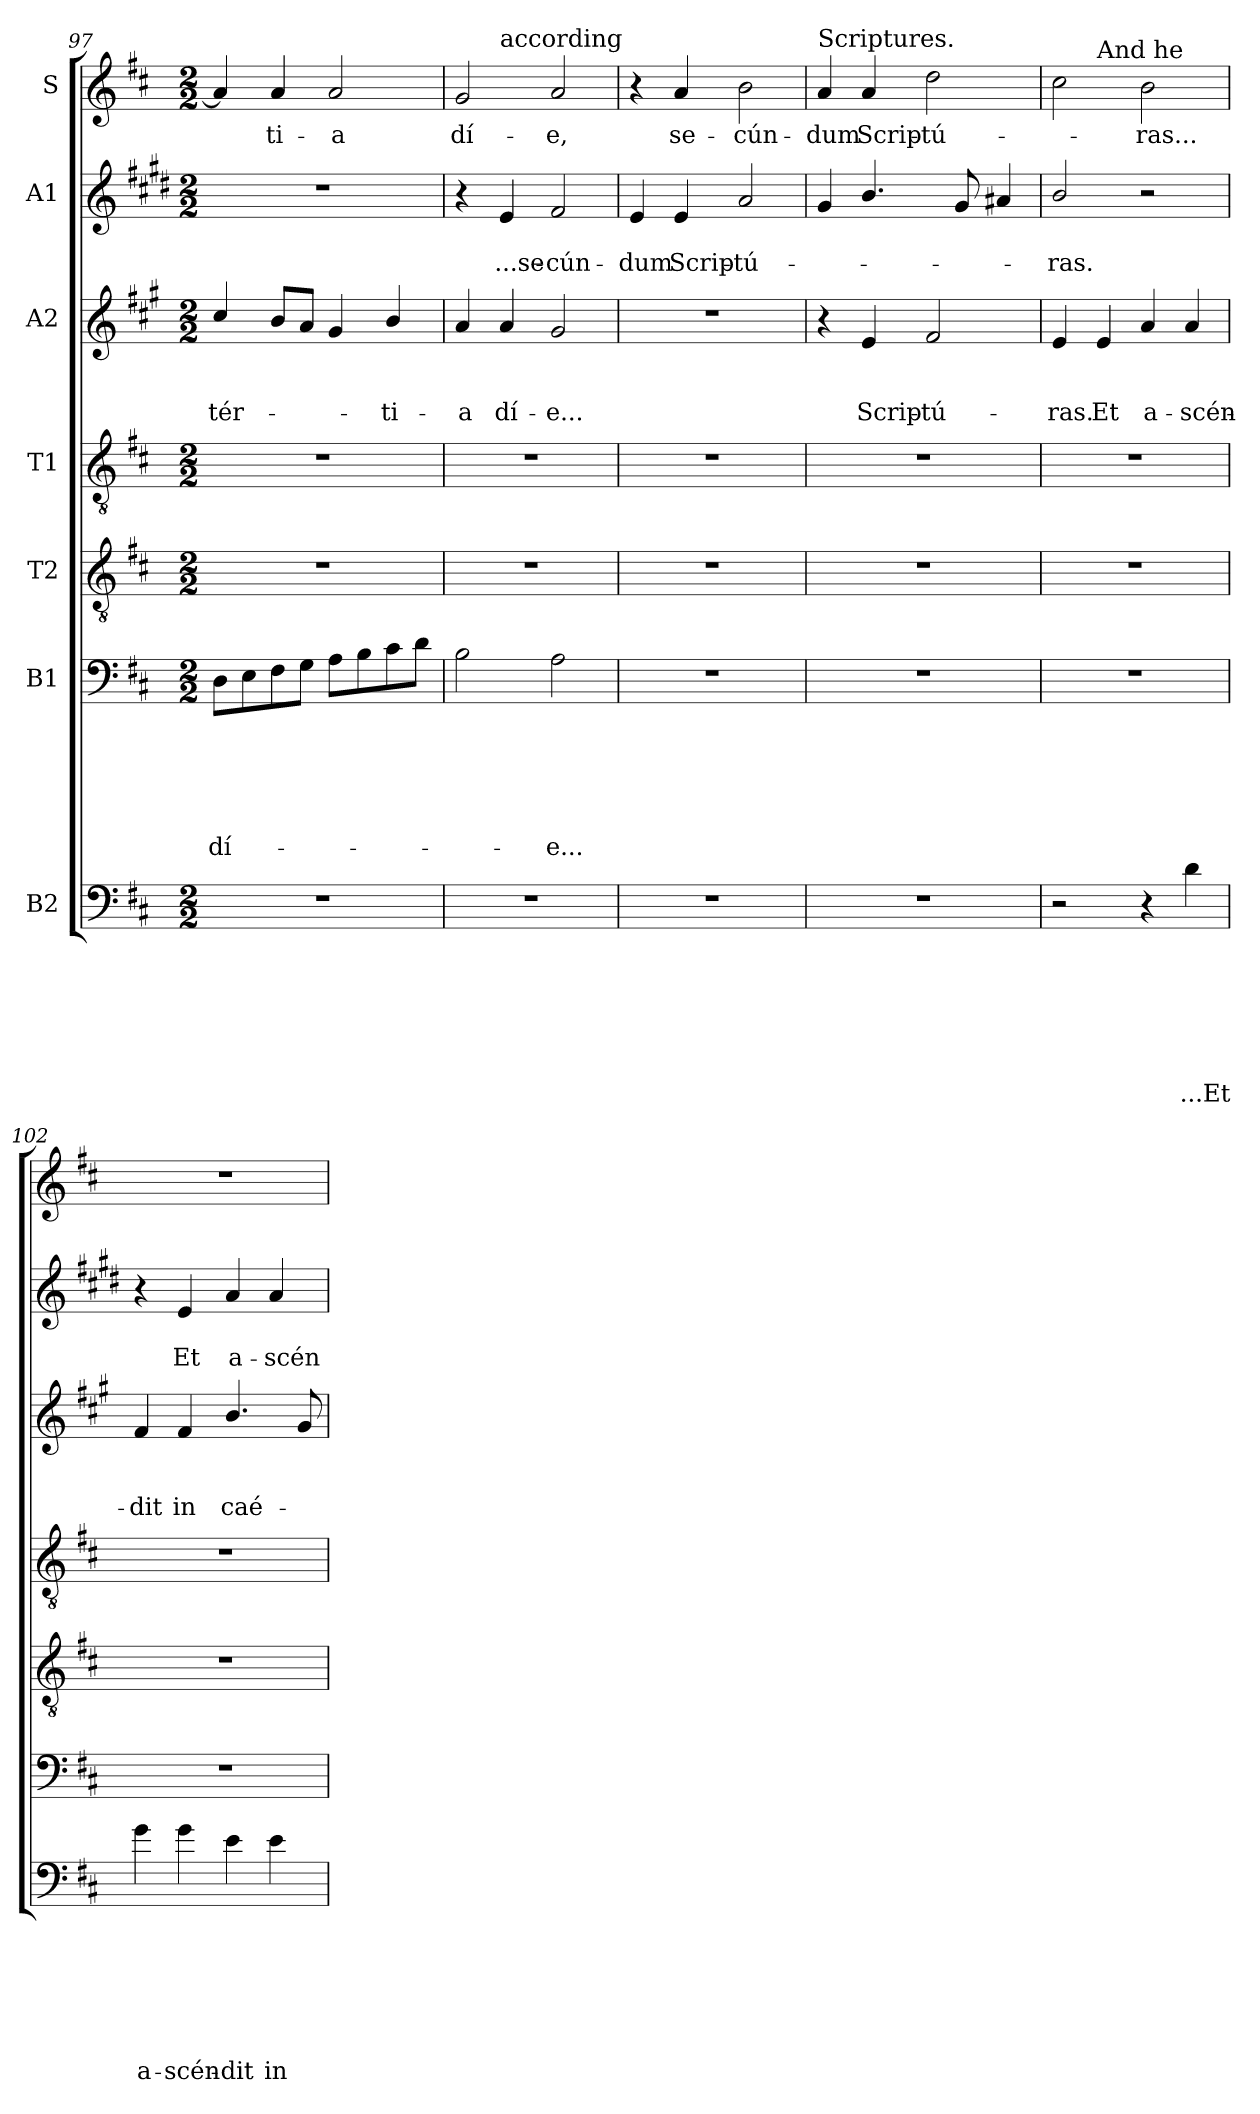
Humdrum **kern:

**kern	**text	**text	**text	**text	**text	**text	**text	**kern	**text	**text	**text	**text	**text	**text	**kern	**kern	**kern	**text	**text	**text	**kern	**text	**text	**kern	**text
*part7	*part7	*part7	*part7	*part7	*part7	*part7	*part7	*part6	*part6	*part6	*part6	*part6	*part6	*part6	*part5	*part4	*part3	*part3	*part3	*part3	*part2	*part2	*part2	*part1	*part1
*staff7	*staff7	*staff7	*staff7	*staff7	*staff7	*staff7	*staff7	*staff6	*staff6	*staff6	*staff6	*staff6	*staff6	*staff6	*staff5	*staff4	*staff3	*staff3	*staff3	*staff3	*staff2	*staff2	*staff2	*staff1	*staff1
*I"B2	*	*	*	*	*	*	*	*I"B1	*	*	*	*	*	*	*I"T2	*I"T1	*I"A2	*	*	*	*I"A1	*	*	*I"S	*
*clefF4	*	*	*	*	*	*	*	*clefF4	*	*	*	*	*	*	*clefGv2	*clefGv2	*clefG2	*	*	*	*clefG2	*	*	*clefG2	*
*ITrd7c12	*	*	*	*	*	*	*	*	*	*	*	*	*	*	*ITrd8c14	*	*ITrd4c7	*	*	*	*ITrd1c2	*	*	*	*
*k[f#c#]	*	*	*	*	*	*	*	*k[f#c#]	*	*	*	*	*	*	*k[f#c#]	*k[f#c#]	*k[f#c#]	*	*	*	*k[f#c#]	*	*	*k[f#c#]	*
*D:	*	*	*	*	*	*	*	*D:	*	*	*	*	*	*	*D:	*D:	*D:	*	*	*	*D:	*	*	*D:	*
*M2/2	*	*	*	*	*	*	*	*M2/2	*	*	*	*	*	*	*M2/2	*M2/2	*M2/2	*	*	*	*M2/2	*	*	*M2/2	*
=97	=97	=97	=97	=97	=97	=97	=97	=97	=97	=97	=97	=97	=97	=97	=97	=97	=97	=97	=97	=97	=97	=97	=97	=97	=97
!	!	!	!	!	!	!	!	!	!	!	!	!	!	!LO:LY:b	!	!	!	!	!	!LO:LY:b	!	!	!	!	!
1r	.	.	.	.	.	.	.	8D\L	.	.	.	.	.	dí-	1r	1r	4f#/	.	.	tér-	1r	.	.	4a/]	.
.	.	.	.	.	.	.	.	8E\	.	.	.	.	.	.	.	.	.	.	.	.	.	.	.	.	.
!	!	!	!	!	!	!	!	!	!	!	!	!	!	!	!	!	!	!	!	!	!	!	!	!	!LO:LY:b
.	.	.	.	.	.	.	.	8F#\	.	.	.	.	.	.	.	.	8e/L	.	.	.	.	.	.	4a/	-ti-
.	.	.	.	.	.	.	.	8G\J	.	.	.	.	.	.	.	.	8d/J	.	.	.	.	.	.	.	.
!	!	!	!	!	!	!	!	!	!	!	!	!	!	!	!	!	!	!	!	!	!	!	!	!	!LO:LY:b
.	.	.	.	.	.	.	.	8A\L	.	.	.	.	.	.	.	.	4c#/	.	.	.	.	.	.	2a/	-a
.	.	.	.	.	.	.	.	8B\	.	.	.	.	.	.	.	.	.	.	.	.	.	.	.	.	.
!	!	!	!	!	!	!	!	!	!	!	!	!	!	!	!	!	!	!	!	!LO:LY:b	!	!	!	!	!
.	.	.	.	.	.	.	.	8c#\	.	.	.	.	.	.	.	.	4e/	.	.	-ti-	.	.	.	.	.
.	.	.	.	.	.	.	.	8d\J	.	.	.	.	.	.	.	.	.	.	.	.	.	.	.	.	.
=98	=98	=98	=98	=98	=98	=98	=98	=98	=98	=98	=98	=98	=98	=98	=98	=98	=98	=98	=98	=98	=98	=98	=98	=98	=98
!	!	!	!	!	!	!	!	!	!	!	!	!	!	!	!	!	!	!	!	!LO:LY:b	!	!	!	!	!LO:LY:b
*	*	*	*	*	*	*	*	*	*	*	*	*	*	*	*	*	*	*	*	*	*	*	*	*^	*
1r	.	.	.	.	.	.	.	2B\	.	.	.	.	.	.	1r	1r	4d/	.	.	-a	4r	.	.	2g/	4ryy	dí-
!	!	!	!	!	!	!	!	!	!	!	!	!	!	!	!	!	!	!	!	!	!	!	!	!	!LO:TX:a:t=according	!
!	!	!	!	!	!	!	!	!	!	!	!	!	!	!	!	!	!	!	!	!LO:LY:b	!	!	!LO:LY:b	!	!	!
.	.	.	.	.	.	.	.	.	.	.	.	.	.	.	.	.	4d/	.	.	dí-	4d/	.	...se-	.	2.ryy	.
!	!	!	!	!	!	!	!	!	!	!	!	!	!	!LO:LY:b	!	!	!	!	!	!LO:LY:b	!	!	!LO:LY:b	!	!	!LO:LY:b
.	.	.	.	.	.	.	.	2A\	.	.	.	.	.	-e...	.	.	2c#/	.	.	-e...	2e/	.	-cún-	2a/	.	-e,
=99	=99	=99	=99	=99	=99	=99	=99	=99	=99	=99	=99	=99	=99	=99	=99	=99	=99	=99	=99	=99	=99	=99	=99	=99	=99	=99
!	!	!	!	!	!	!	!	!	!	!	!	!	!	!	!	!	!	!	!	!	!	!	!	!LO:TX:a:t=to the	!	!
!	!	!	!	!	!	!	!	!	!	!	!	!	!	!	!	!	!	!	!	!	!	!	!LO:LY:b	!	!	!
*	*	*	*	*	*	*	*	*	*	*	*	*	*	*	*	*	*	*	*	*	*	*	*	*v	*v	*
1r	.	.	.	.	.	.	.	1r	.	.	.	.	.	.	1r	1r	1r	.	.	.	4d/	.	-dum	4r	.
!	!	!	!	!	!	!	!	!	!	!	!	!	!	!	!	!	!	!	!	!	!	!	!LO:LY:b	!	!LO:LY:b
.	.	.	.	.	.	.	.	.	.	.	.	.	.	.	.	.	.	.	.	.	4d/	.	Scrip-	4a/	se-
!	!	!	!	!	!	!	!	!	!	!	!	!	!	!	!	!	!	!	!	!	!	!	!LO:LY:b	!	!LO:LY:b
.	.	.	.	.	.	.	.	.	.	.	.	.	.	.	.	.	.	.	.	.	2g/	.	-tú-	2b\	-cún-
!!LO:PB:g=z
=100	=100	=100	=100	=100	=100	=100	=100	=100	=100	=100	=100	=100	=100	=100	=100	=100	=100	=100	=100	=100	=100	=100	=100	=100	=100
!	!	!	!	!	!	!	!	!	!	!	!	!	!	!	!	!	!	!	!	!	!	!	!	!LO:TX:a:t=Scriptures.	!
!	!	!	!	!	!	!	!	!	!	!	!	!	!	!	!	!	!	!	!	!	!	!	!	!	!LO:LY:b
1r	.	.	.	.	.	.	.	1r	.	.	.	.	.	.	1r	1r	4r	.	.	.	4f#/	.	.	4a/	-dum
!	!	!	!	!	!	!	!	!	!	!	!	!	!	!	!	!	!	!	!	!LO:LY:b	!	!	!	!	!LO:LY:b
.	.	.	.	.	.	.	.	.	.	.	.	.	.	.	.	.	4A/	.	.	Scrip-	4.a/	.	.	4a/	Scrip-
!	!	!	!	!	!	!	!	!	!	!	!	!	!	!	!	!	!	!	!	!LO:LY:b	!	!	!	!	!LO:LY:b
.	.	.	.	.	.	.	.	.	.	.	.	.	.	.	.	.	2B/	.	.	-tú-	.	.	.	2dd\	-tú-
.	.	.	.	.	.	.	.	.	.	.	.	.	.	.	.	.	.	.	.	.	8f#/	.	.	.	.
.	.	.	.	.	.	.	.	.	.	.	.	.	.	.	.	.	.	.	.	.	4g#/	.	.	.	.
=101	=101	=101	=101	=101	=101	=101	=101	=101	=101	=101	=101	=101	=101	=101	=101	=101	=101	=101	=101	=101	=101	=101	=101	=101	=101
!	!	!	!	!	!	!	!	!	!	!	!	!	!	!	!	!	!	!	!	!LO:LY:b	!	!	!LO:LY:b	!	!
*	*	*	*	*	*	*	*	*	*	*	*	*	*	*	*	*	*	*	*	*	*	*	*	*^	*
2r	.	.	.	.	.	.	.	1r	.	.	.	.	.	.	1r	1r	4A/	.	.	-ras.	2a/	.	-ras.	2cc#\	4ryy	.
!	!	!	!	!	!	!	!	!	!	!	!	!	!	!	!	!	!	!	!	!	!	!	!	!	!LO:TX:a:t=And he	!
!	!	!	!	!	!	!	!	!	!	!	!	!	!	!	!	!	!	!	!	!LO:LY:b	!	!	!	!	!	!
.	.	.	.	.	.	.	.	.	.	.	.	.	.	.	.	.	4A/	.	.	Et	.	.	.	.	2.ryy	.
!	!	!	!	!	!	!	!	!	!	!	!	!	!	!	!	!	!	!	!	!LO:LY:b	!	!	!	!	!	!LO:LY:b
4r	.	.	.	.	.	.	.	.	.	.	.	.	.	.	.	.	4d/	.	.	a-	2r	.	.	2b\	.	-ras...
!	!	!	!	!	!	!	!LO:LY:b	!	!	!	!	!	!	!	!	!	!	!	!	!LO:LY:b	!	!	!	!	!	!
4D\	.	.	.	.	.	.	...Et	.	.	.	.	.	.	.	.	.	4d/	.	.	-scén-	.	.	.	.	.	.
=102	=102	=102	=102	=102	=102	=102	=102	=102	=102	=102	=102	=102	=102	=102	=102	=102	=102	=102	=102	=102	=102	=102	=102	=102	=102	=102
!	!	!	!	!	!	!	!	!	!	!	!	!	!	!	!	!	!	!	!	!	!	!	!	!LO:TX:a:t=ascended into	!	!
!	!	!	!	!	!	!	!LO:LY:b	!	!	!	!	!	!	!	!	!	!	!	!	!LO:LY:b	!	!	!	!	!	!
*	*	*	*	*	*	*	*	*	*	*	*	*	*	*	*	*	*	*	*	*	*	*	*	*v	*v	*
4G\	.	.	.	.	.	.	a-	1r	.	.	.	.	.	.	1r	1r	4B/	.	.	-dit	4r	.	.	1r	.
!	!	!	!	!	!	!	!LO:LY:b	!	!	!	!	!	!	!	!	!	!	!	!	!LO:LY:b	!	!	!LO:LY:b	!	!
4G\	.	.	.	.	.	.	-scén-	.	.	.	.	.	.	.	.	.	4B/	.	.	in	4d/	.	Et	.	.
!	!	!	!	!	!	!	!LO:LY:b	!	!	!	!	!	!	!	!	!	!	!	!	!LO:LY:b	!	!	!LO:LY:b	!	!
4E\	.	.	.	.	.	.	-dit	.	.	.	.	.	.	.	.	.	4.e/	.	.	caé-	4g/	.	a-	.	.
!	!	!	!	!	!	!	!LO:LY:b	!	!	!	!	!	!	!	!	!	!	!	!	!	!	!	!LO:LY:b	!	!
4E\	.	.	.	.	.	.	in	.	.	.	.	.	.	.	.	.	.	.	.	.	4g/	.	-scén-	.	.
.	.	.	.	.	.	.	.	.	.	.	.	.	.	.	.	.	8c#/	.	.	.	.	.	.	.	.
=	=	=	=	=	=	=	=	=	=	=	=	=	=	=	=	=	=	=	=	=	=	=	=	=	=
*-	*-	*-	*-	*-	*-	*-	*-	*-	*-	*-	*-	*-	*-	*-	*-	*-	*-	*-	*-	*-	*-	*-	*-	*-	*-
